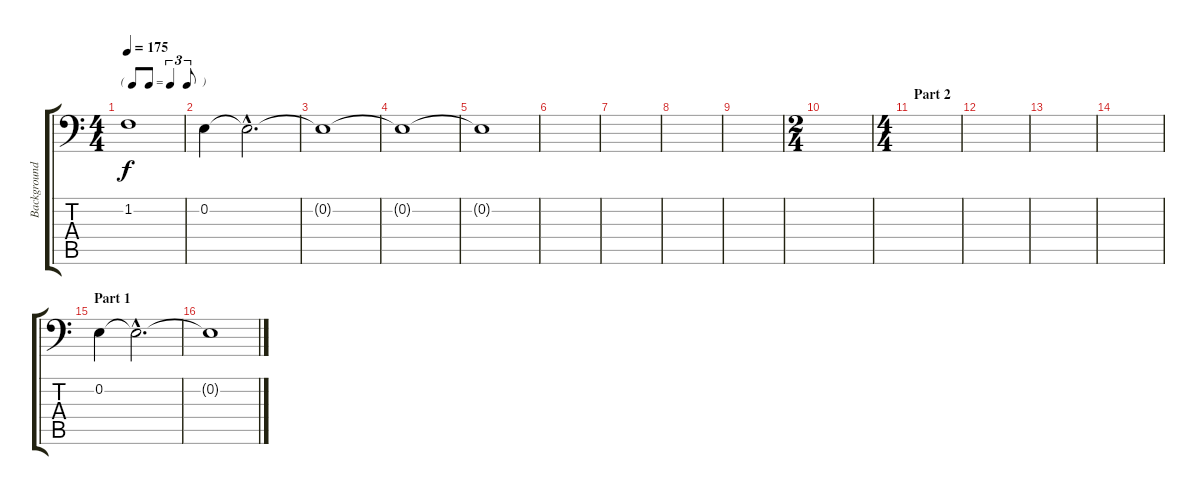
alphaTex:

\track ("Background" "Background") {instrument stringensemble1}
\staff {score tabs}
\tuning (A3 E3 C3 G2 D2 A1) {hide}
\ts (4 4)
\tf triplet8th
\tempo 175
\clef f4
\ks c
1.2.1{dy f} |
0.2.4 0.2{hac t}.2{d} |
0.2{t}.1 |
0.2{t}.1 |
0.2{t}.1 |
|
|
|
|
\ts (2 4)
|
\ts (4 4)
\section ("" "Part 2")
|
|
|
|
\section ("" "Part 1")
0.2.4 0.2{hac t}.2{d} |
0.2{t}.1
